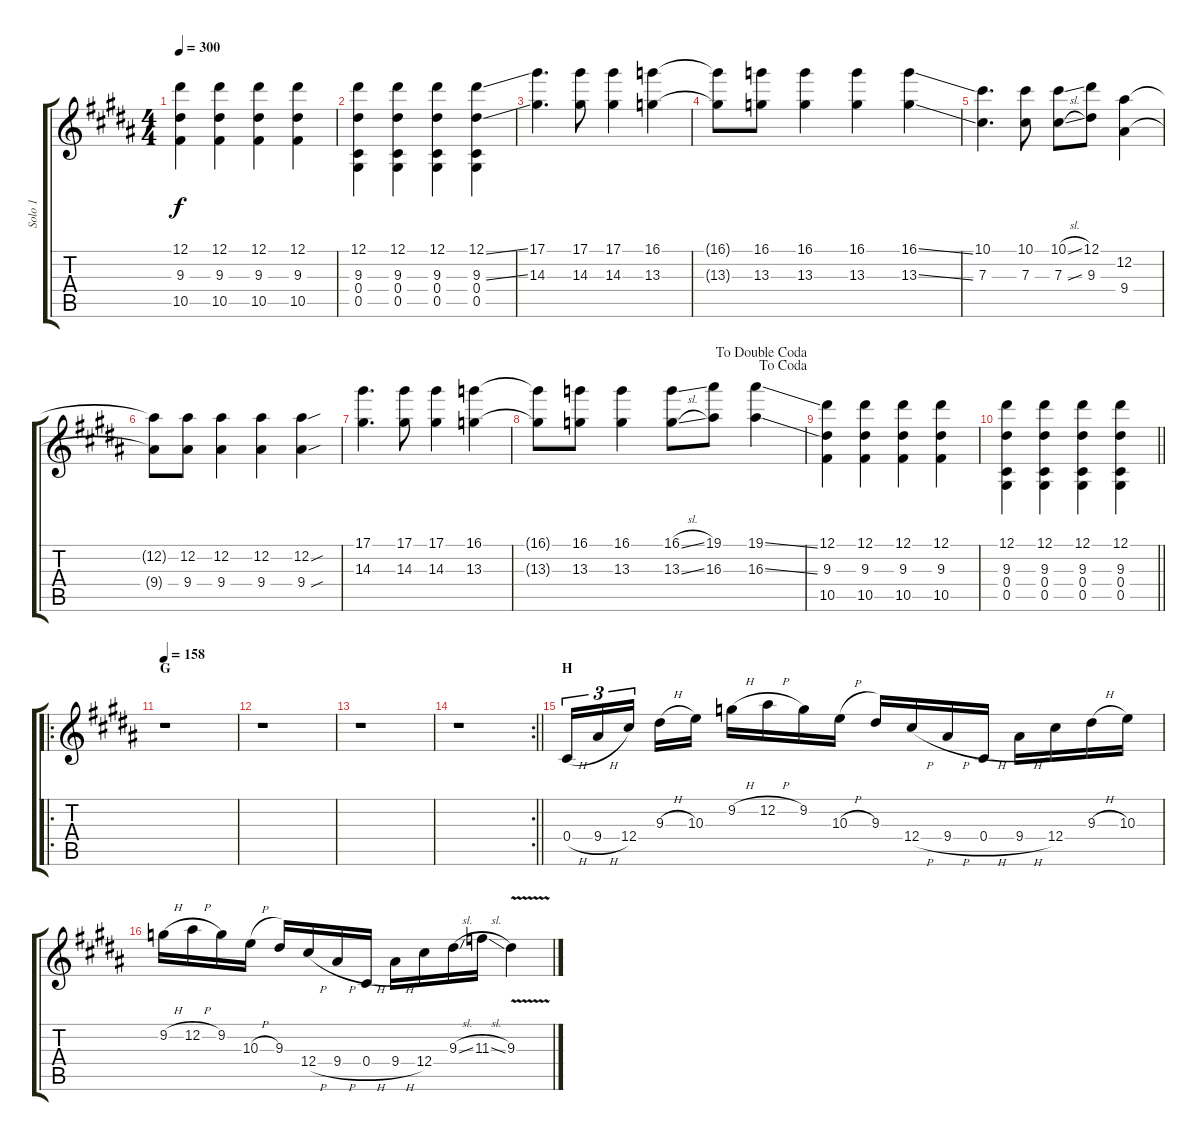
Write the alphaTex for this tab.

\track ("Solo 1" "Solo 1") {instrument distortionguitar}
\staff {score tabs}
\tuning (Eb4 Bb3 Gb3 Db3 Ab2 Db2) {hide}
\ts (4 4)
\tempo 300
\clef g2
\ks g#minor
(12.1 9.3 10.5).4{dy f} (12.1 9.3 10.5).4 (12.1 9.3 10.5).4 (12.1 9.3 10.5).4 |
(12.1 9.3 0.4 0.5).4 (12.1 9.3 0.4 0.5).4 (12.1 9.3 0.4 0.5).4 (12.1{ss} 9.3{ss} 0.4 0.5).4 |
\ks b
(17.1 14.3).4{d} (17.1 14.3).8 (17.1 14.3).4 (16.1 13.3).4 |
\ks g#minor
(16.1{t} 13.3{t}).8 (16.1 13.3).8 (16.1 13.3).4 (16.1 13.3).4 (16.1{ss} 13.3{ss}).4 |
(10.1 7.3).4{d} (10.1 7.3).8 (10.1{sl} 7.3{sl}).8 (12.1 9.3).8 (12.2 9.4).4 |
(12.2{t} 9.4{t}).8 (12.2 9.4).8 (12.2 9.4).4 (12.2 9.4).4 (12.2{sou} 9.4{sou}).4 |
\ks b
(17.1 14.3).4{d} (17.1 14.3).8 (17.1 14.3).4 (16.1 13.3).4 |
\jump dacoda
\jump dadoublecoda
\ks g#minor
(16.1{t} 13.3{t}).8 (16.1 13.3).8 (16.1 13.3).4 (16.1{sl} 13.3{sl}).8 (19.1 16.3).8 (19.1{ss} 16.3{ss}).4 |
(12.1 9.3 10.5).4 (12.1 9.3 10.5).4 (12.1 9.3 10.5).4 (12.1 9.3 10.5).4 |
\barLineRight lightlight
(12.1 9.3 0.4 0.5).4 (12.1 9.3 0.4 0.5).4 (12.1 9.3 0.4 0.5).4 (12.1 9.3 0.4 0.5).4 |
\ro
\section ("" "G")
\tempo 158
\ks b
r.1 |
\ks g#minor
r.1 |
r.1 |
\rc 2
\barLineRight lightlight
r.1 |
\section ("" "H")
\ks b
0.4{h}.16{tu (3 2)} 9.4{h}.16{tu (3 2)} 12.4.16{tu (3 2) beam splitsecondary} 9.3{h}.16 10.3.16 9.2{h}.16 12.2{h}.16 9.2.16 10.3{h}.16 9.3.16 12.4{h}.16 9.4{h}.16 0.4{h}.16 9.4{h}.16 12.4.16 9.3{h}.16 10.3.16 |
\ks g#minor
9.2{h}.16 12.2{h}.16 9.2.16 10.3{h}.16 9.3.16 12.4{h}.16 9.4{h}.16 0.4{h}.16 9.4{h}.16 12.4.16 9.3{sl}.16 11.3{sl}.16 9.3{v}.4
